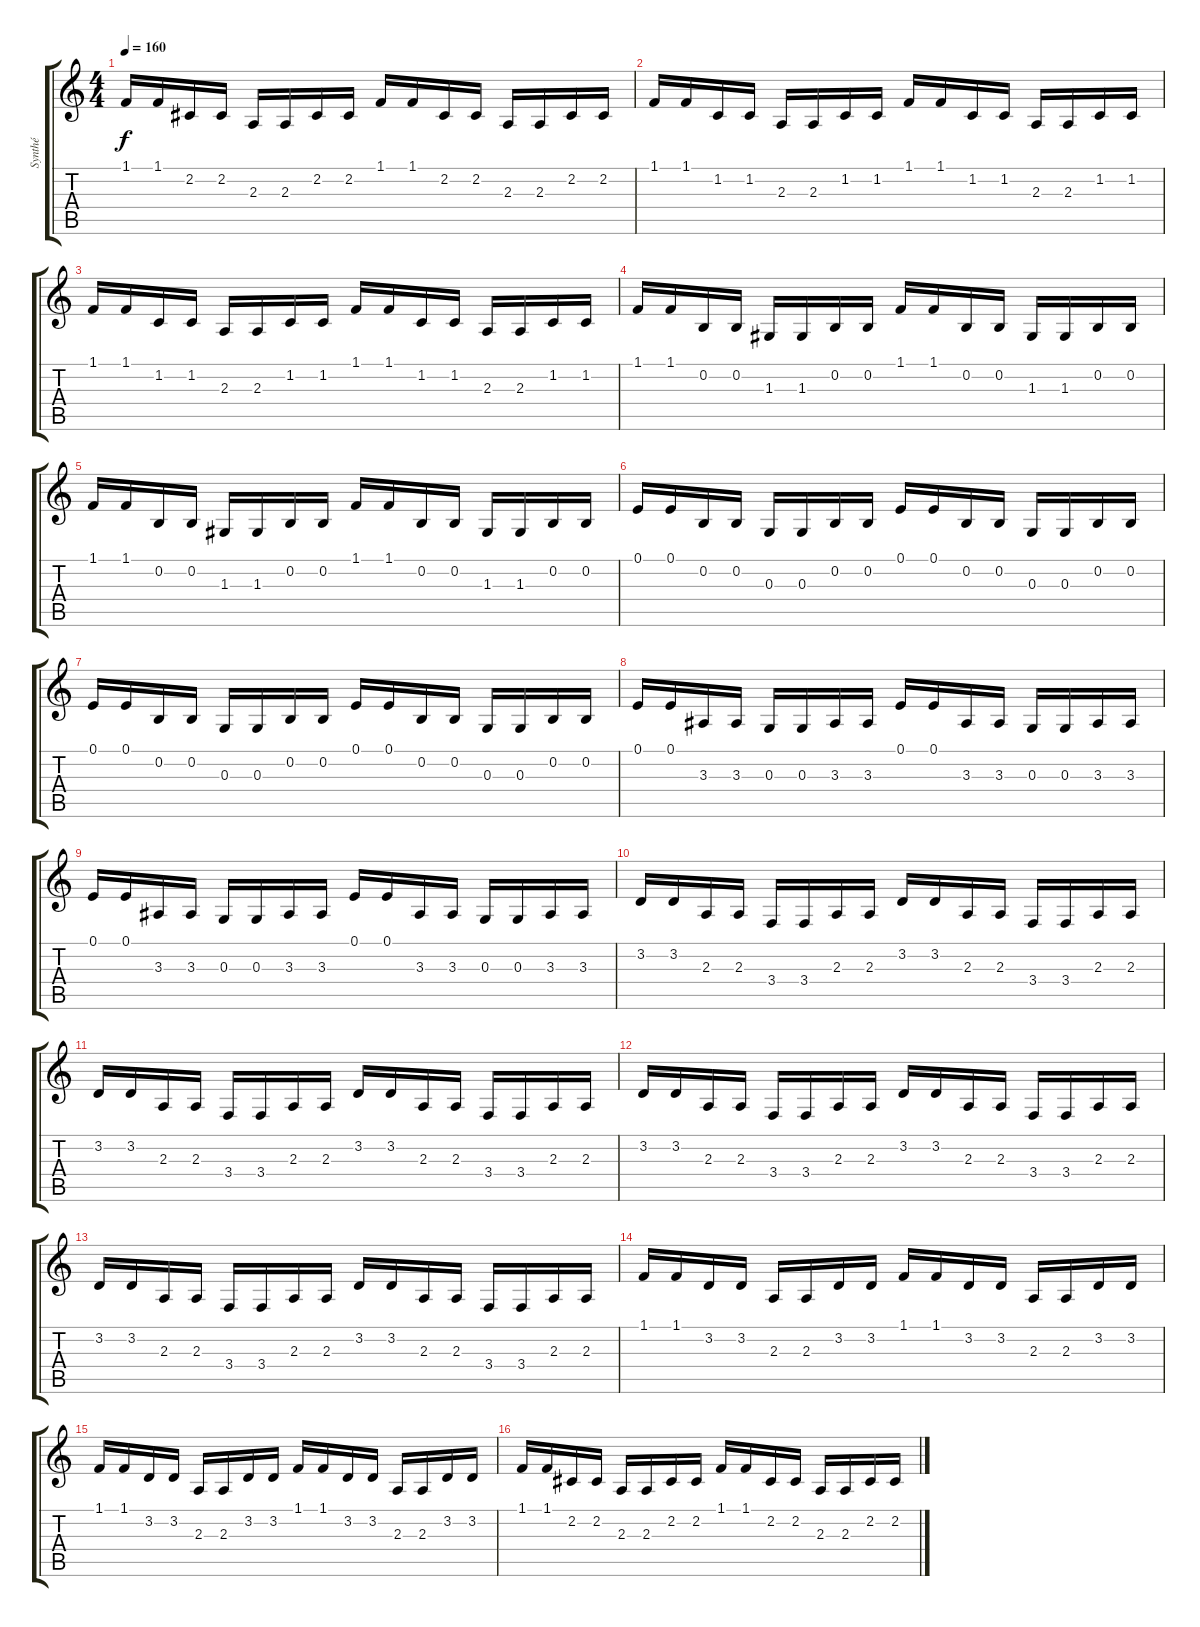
\track ("Synthé" "Synthé") {instrument pizzicatostrings}
\staff {score tabs}
\tuning (E4 B3 G3 D3 A2 E2) {hide}
\ts (4 4)
\tempo 160
\clef g2
\ks c
1.1.16{dy f} 1.1.16 2.2.16 2.2.16 2.3.16 2.3.16 2.2.16 2.2.16 1.1.16 1.1.16 2.2.16 2.2.16 2.3.16 2.3.16 2.2.16 2.2.16 |
1.1.16 1.1.16 1.2.16 1.2.16 2.3.16 2.3.16 1.2.16 1.2.16 1.1.16 1.1.16 1.2.16 1.2.16 2.3.16 2.3.16 1.2.16 1.2.16 |
1.1.16 1.1.16 1.2.16 1.2.16 2.3.16 2.3.16 1.2.16 1.2.16 1.1.16 1.1.16 1.2.16 1.2.16 2.3.16 2.3.16 1.2.16 1.2.16 |
1.1.16 1.1.16 0.2.16 0.2.16 1.3.16 1.3.16 0.2.16 0.2.16 1.1.16 1.1.16 0.2.16 0.2.16 1.3.16 1.3.16 0.2.16 0.2.16 |
1.1.16 1.1.16 0.2.16 0.2.16 1.3.16 1.3.16 0.2.16 0.2.16 1.1.16 1.1.16 0.2.16 0.2.16 1.3.16 1.3.16 0.2.16 0.2.16 |
0.1.16 0.1.16 0.2.16 0.2.16 0.3.16 0.3.16 0.2.16 0.2.16 0.1.16 0.1.16 0.2.16 0.2.16 0.3.16 0.3.16 0.2.16 0.2.16 |
0.1.16 0.1.16 0.2.16 0.2.16 0.3.16 0.3.16 0.2.16 0.2.16 0.1.16 0.1.16 0.2.16 0.2.16 0.3.16 0.3.16 0.2.16 0.2.16 |
0.1.16 0.1.16 3.3.16 3.3.16 0.3.16 0.3.16 3.3.16 3.3.16 0.1.16 0.1.16 3.3.16 3.3.16 0.3.16 0.3.16 3.3.16 3.3.16 |
0.1.16 0.1.16 3.3.16 3.3.16 0.3.16 0.3.16 3.3.16 3.3.16 0.1.16 0.1.16 3.3.16 3.3.16 0.3.16 0.3.16 3.3.16 3.3.16 |
3.2.16 3.2.16 2.3.16 2.3.16 3.4.16 3.4.16 2.3.16 2.3.16 3.2.16 3.2.16 2.3.16 2.3.16 3.4.16 3.4.16 2.3.16 2.3.16 |
3.2.16 3.2.16 2.3.16 2.3.16 3.4.16 3.4.16 2.3.16 2.3.16 3.2.16 3.2.16 2.3.16 2.3.16 3.4.16 3.4.16 2.3.16 2.3.16 |
3.2.16 3.2.16 2.3.16 2.3.16 3.4.16 3.4.16 2.3.16 2.3.16 3.2.16 3.2.16 2.3.16 2.3.16 3.4.16 3.4.16 2.3.16 2.3.16 |
3.2.16 3.2.16 2.3.16 2.3.16 3.4.16 3.4.16 2.3.16 2.3.16 3.2.16 3.2.16 2.3.16 2.3.16 3.4.16 3.4.16 2.3.16 2.3.16 |
1.1.16 1.1.16 3.2.16 3.2.16 2.3.16 2.3.16 3.2.16 3.2.16 1.1.16 1.1.16 3.2.16 3.2.16 2.3.16 2.3.16 3.2.16 3.2.16 |
1.1.16 1.1.16 3.2.16 3.2.16 2.3.16 2.3.16 3.2.16 3.2.16 1.1.16 1.1.16 3.2.16 3.2.16 2.3.16 2.3.16 3.2.16 3.2.16 |
1.1.16 1.1.16 2.2.16 2.2.16 2.3.16 2.3.16 2.2.16 2.2.16 1.1.16 1.1.16 2.2.16 2.2.16 2.3.16 2.3.16 2.2.16 2.2.16
